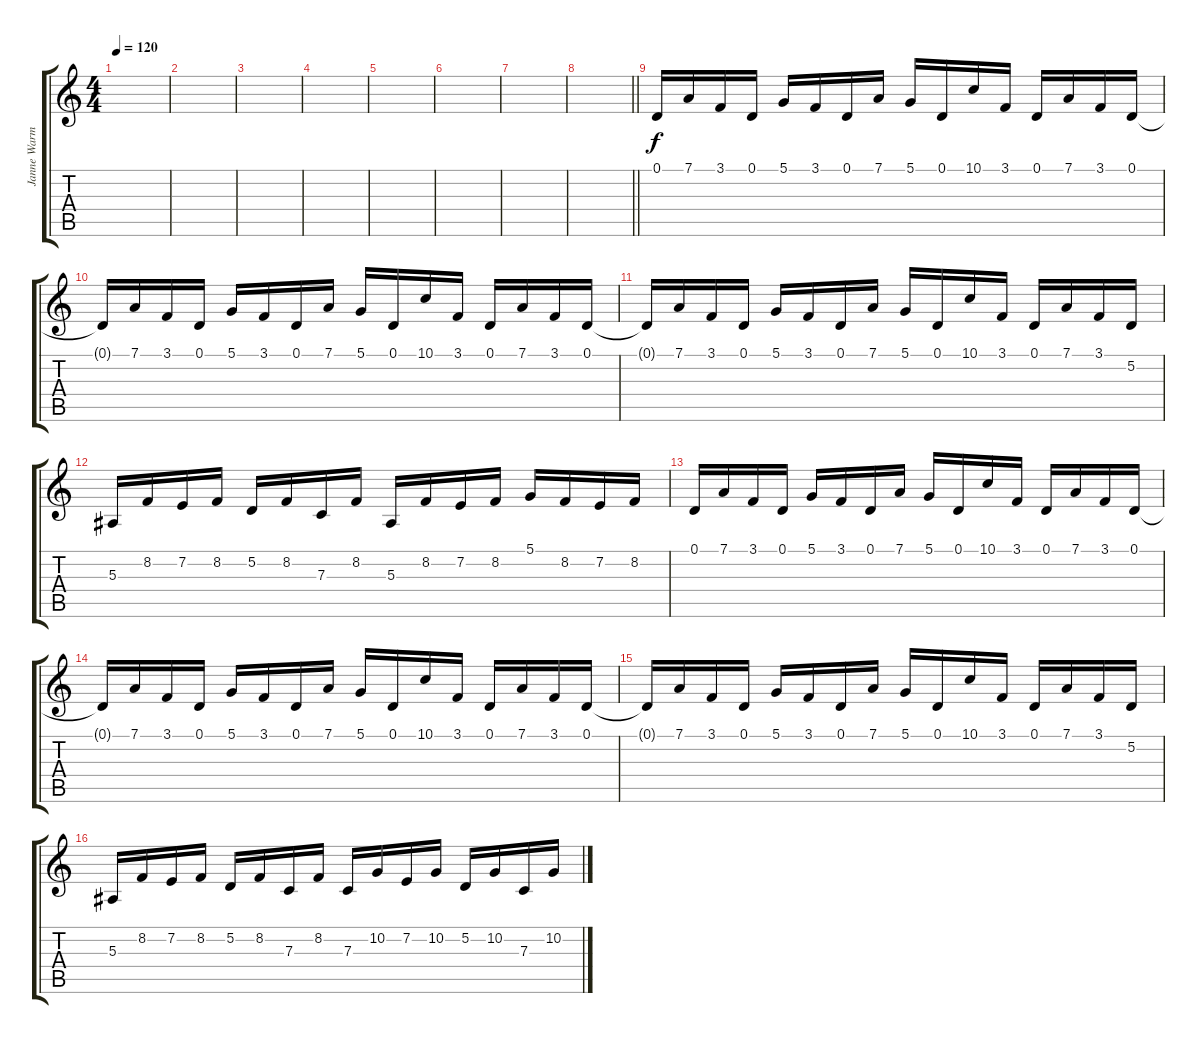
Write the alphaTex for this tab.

\track ("Janne Warmen" "Janne Warm") {instrument lead1square}
\staff {score tabs}
\tuning (D4 A3 F3 C3 G2 D2) {hide}
\ts (4 4)
\tempo 120
\clef g2
\ks c
|
|
|
|
|
|
|
\barLineRight lightlight
|
0.1.16{instrument orchestralharp} 7.1.16 3.1.16 0.1.16 5.1.16 3.1.16 0.1.16 7.1.16 5.1.16 0.1.16 10.1.16 3.1.16 0.1.16 7.1.16 3.1.16 0.1.16 |
0.1{t}.16 7.1.16 3.1.16 0.1.16 5.1.16 3.1.16 0.1.16 7.1.16 5.1.16 0.1.16 10.1.16 3.1.16 0.1.16 7.1.16 3.1.16 0.1.16 |
0.1{t}.16 7.1.16 3.1.16 0.1.16 5.1.16 3.1.16 0.1.16 7.1.16 5.1.16 0.1.16 10.1.16 3.1.16 0.1.16 7.1.16 3.1.16 5.2.16 |
5.3.16 8.2.16 7.2.16 8.2.16 5.2.16 8.2.16 7.3.16 8.2.16 5.3.16 8.2.16 7.2.16 8.2.16 5.1.16 8.2.16 7.2.16 8.2.16 |
0.1.16 7.1.16 3.1.16 0.1.16 5.1.16 3.1.16 0.1.16 7.1.16 5.1.16 0.1.16 10.1.16 3.1.16 0.1.16 7.1.16 3.1.16 0.1.16 |
0.1{t}.16 7.1.16 3.1.16 0.1.16 5.1.16 3.1.16 0.1.16 7.1.16 5.1.16 0.1.16 10.1.16 3.1.16 0.1.16 7.1.16 3.1.16 0.1.16 |
0.1{t}.16 7.1.16 3.1.16 0.1.16 5.1.16 3.1.16 0.1.16 7.1.16 5.1.16 0.1.16 10.1.16 3.1.16 0.1.16 7.1.16 3.1.16 5.2.16 |
5.3.16 8.2.16 7.2.16 8.2.16 5.2.16 8.2.16 7.3.16 8.2.16 7.3.16 10.2.16 7.2.16 10.2.16 5.2.16 10.2.16 7.3.16 10.2.16
